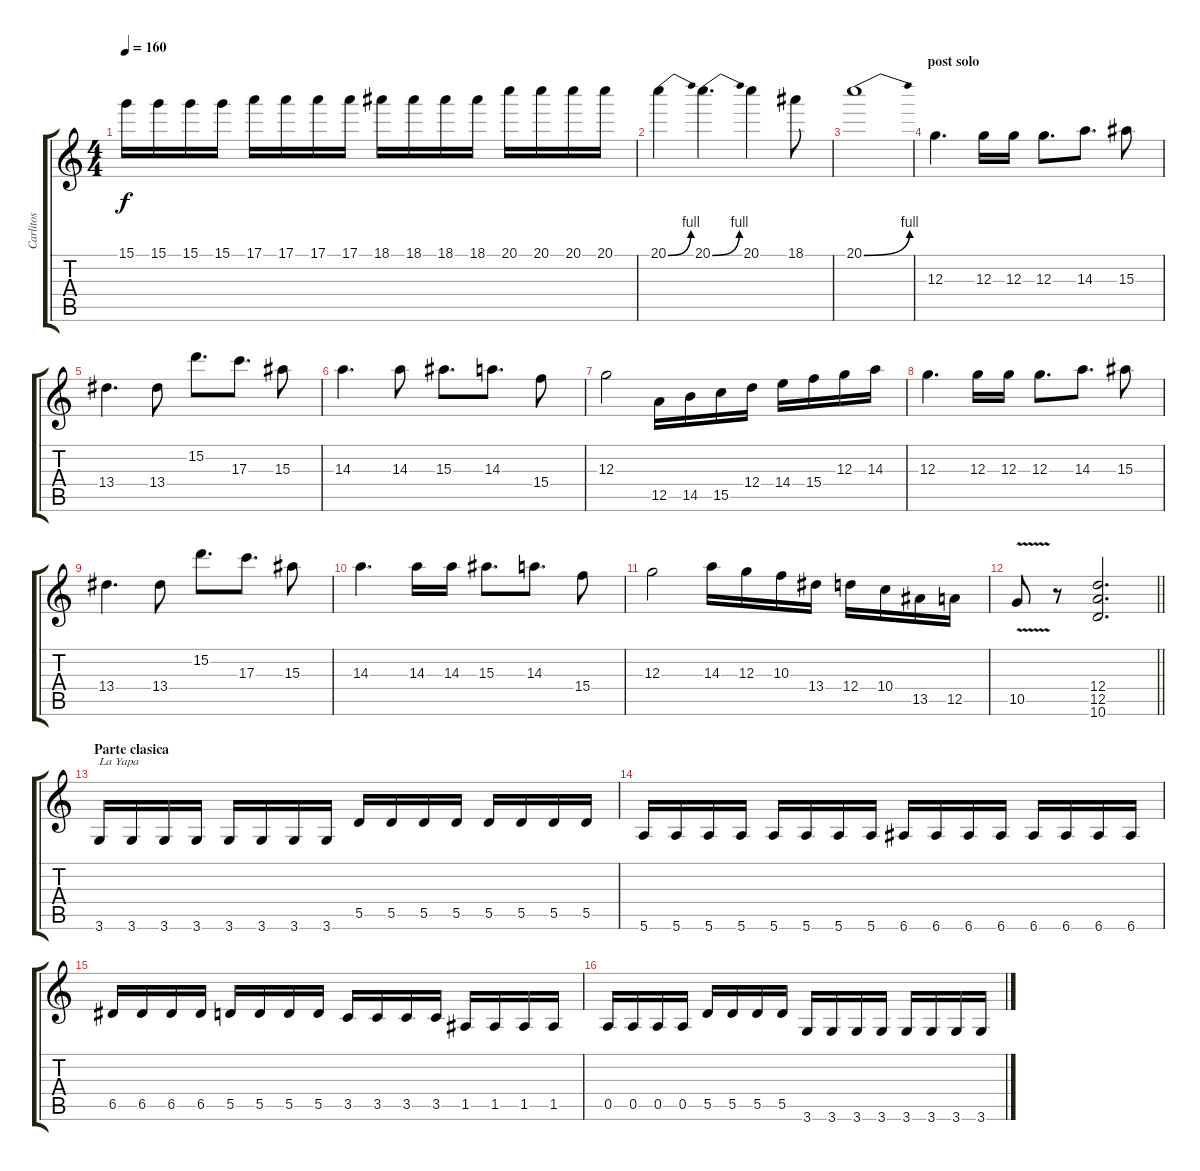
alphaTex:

\track ("Carlitos" "Carlitos") {instrument distortionguitar}
\staff {score tabs}
\tuning (E4 B3 G3 D3 A2 E2) {hide}
\ts (4 4)
\tempo 160
\clef g2
\ks c
15.1.16{dy f} 15.1.16 15.1.16 15.1.16 17.1.16 17.1.16 17.1.16 17.1.16 18.1.16 18.1.16 18.1.16 18.1.16 20.1.16 20.1.16 20.1.16 20.1.16 |
20.1{be (bend 0 0 60 4)}.4 20.1{be (bend 0 0 60 4)}.4{d} 20.1.4 18.1.8 |
20.1{be (bend 0 0 60 4)}.1 |
\section ("" "post solo")
12.3.4{d} 12.3.16 12.3.16 12.3.8{d} 14.3.8{d} 15.3.8 |
13.4.4{d} 13.4.8 15.2.8{d} 17.3.8{d} 15.3.8 |
14.3.4{d} 14.3.8 15.3.8{d} 14.3.8{d} 15.4.8 |
12.3.2 12.5.16 14.5.16 15.5.16 12.4.16 14.4.16 15.4.16 12.3.16 14.3.16 |
12.3.4{d} 12.3.16 12.3.16 12.3.8{d} 14.3.8{d} 15.3.8 |
13.4.4{d} 13.4.8 15.2.8{d} 17.3.8{d} 15.3.8 |
14.3.4{d} 14.3.16 14.3.16 15.3.8{d} 14.3.8{d} 15.4.8 |
12.3.2 14.3.16 12.3.16 10.3.16 13.4.16 12.4.16 10.4.16 13.5.16 12.5.16 |
\barLineRight lightlight
10.5{v}.8 r.8 (12.4 12.5 10.6).2{d} |
\section ("" "Parte clasica")
3.6.16{txt "La Yapa"} 3.6.16 3.6.16 3.6.16 3.6.16 3.6.16 3.6.16 3.6.16 5.5.16 5.5.16 5.5.16 5.5.16 5.5.16 5.5.16 5.5.16 5.5.16 |
5.6.16 5.6.16 5.6.16 5.6.16 5.6.16 5.6.16 5.6.16 5.6.16 6.6.16 6.6.16 6.6.16 6.6.16 6.6.16 6.6.16 6.6.16 6.6.16 |
6.5.16 6.5.16 6.5.16 6.5.16 5.5.16 5.5.16 5.5.16 5.5.16 3.5.16 3.5.16 3.5.16 3.5.16 1.5.16 1.5.16 1.5.16 1.5.16 |
0.5.16 0.5.16 0.5.16 0.5.16 5.5.16 5.5.16 5.5.16 5.5.16 3.6.16 3.6.16 3.6.16 3.6.16 3.6.16 3.6.16 3.6.16 3.6.16
